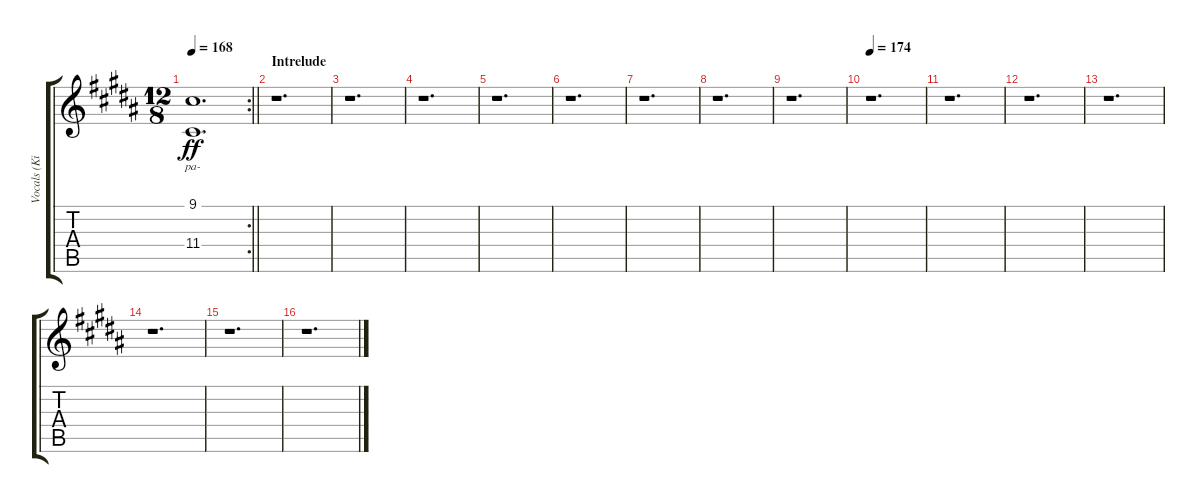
\track ("Vocals (Kipelov)" "Vocals (Ki") {instrument vibraphone}
\staff {score tabs}
\tuning (E4 B3 G3 D3 A2 E2) {hide}
\rc 2
\ts (12 8)
\tempo 168
\clef g2
\barLineRight lightlight
\ks b
(9.1 11.4).1{d lyrics (0 "ра-") lyrics (1 "") lyrics (2 "") lyrics (3 "") lyrics (4 "") dy ff} |
\section ("" "Intrelude")
r.1{d} |
r.1{d} |
r.1{d} |
r.1{d} |
r.1{d} |
r.1{d} |
r.1{d} |
r.1{d} |
\tempo 174
r.1{d} |
r.1{d} |
r.1{d} |
r.1{d} |
r.1{d} |
r.1{d} |
r.1{d}
